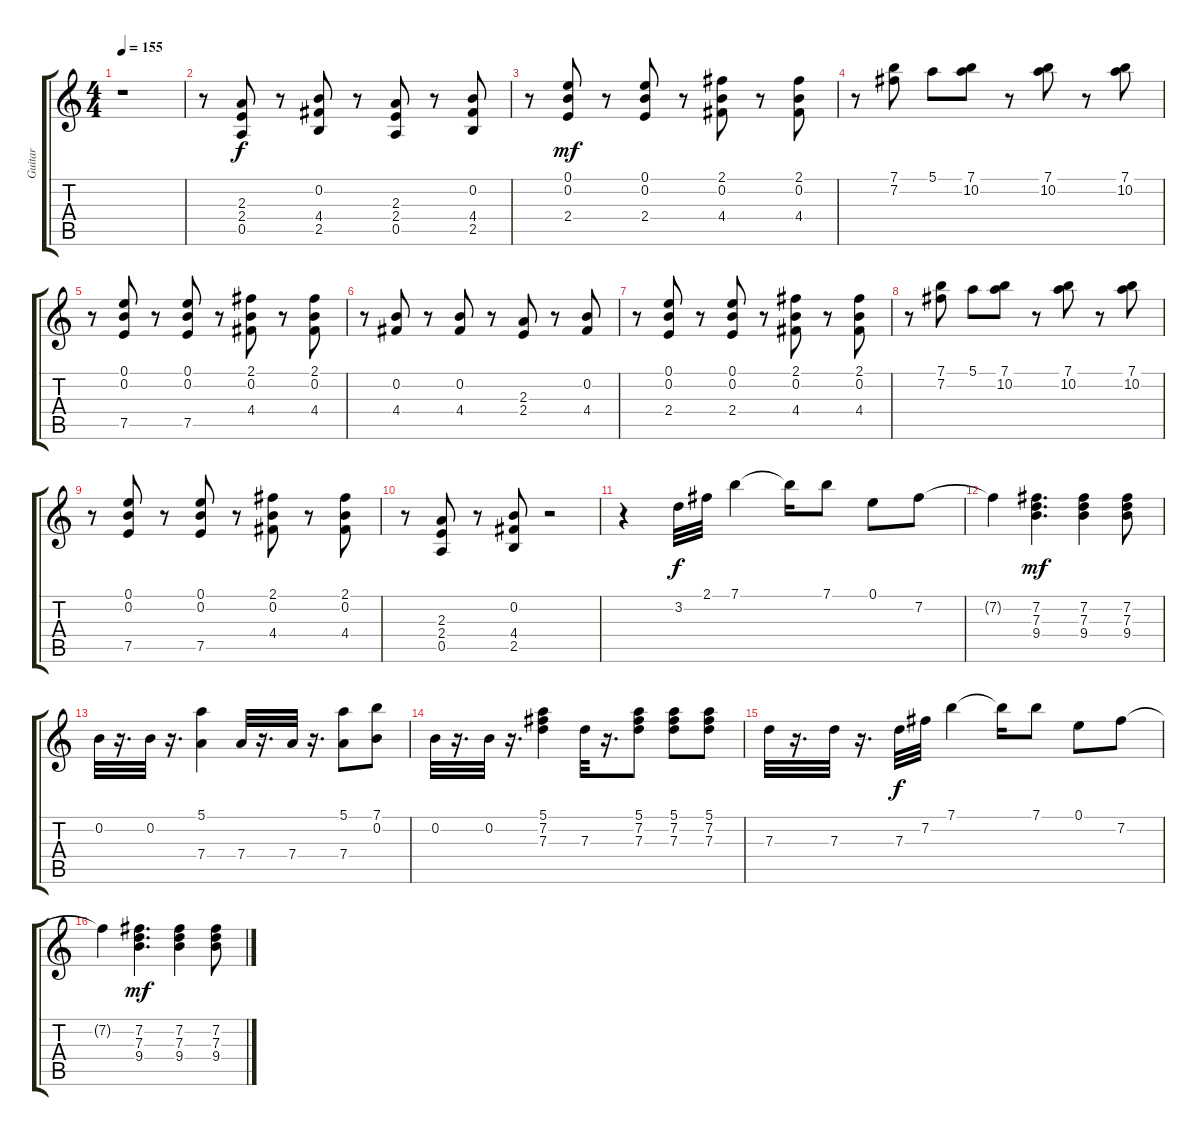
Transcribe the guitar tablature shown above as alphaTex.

\track ("Guitar" "Guitar") {instrument electricguitarjazz}
\staff {score tabs}
\tuning (E4 B3 G3 D3 A2 E2) {hide}
\ts (4 4)
\tempo 155
\clef g2
\ks c
r.1{dy mf} |
r.8 (2.3 2.4 0.5).8{dy f} r.8 (0.2 4.4 2.5).8 r.8 (2.3 2.4 0.5).8 r.8 (0.2 4.4 2.5).8 |
r.8 (0.1 0.2 2.4).8{dy mf} r.8 (0.1 0.2 2.4).8 r.8 (2.1 0.2 4.4).8 r.8 (2.1 0.2 4.4).8 |
r.8 (7.1 7.2).8 5.1.8 (7.1 10.2).8 r.8 (7.1 10.2).8 r.8 (7.1 10.2).8 |
r.8 (0.1 0.2 7.5).8 r.8 (0.1 0.2 7.5).8 r.8 (2.1 0.2 4.4).8 r.8 (2.1 0.2 4.4).8 |
r.8 (0.2 4.4).8 r.8 (0.2 4.4).8 r.8 (2.3 2.4).8 r.8 (0.2 4.4).8 |
r.8 (0.1 0.2 2.4).8 r.8 (0.1 0.2 2.4).8 r.8 (2.1 0.2 4.4).8 r.8 (2.1 0.2 4.4).8 |
r.8 (7.1 7.2).8 5.1.8 (7.1 10.2).8 r.8 (7.1 10.2).8 r.8 (7.1 10.2).8 |
r.8 (0.1 0.2 7.5).8 r.8 (0.1 0.2 7.5).8 r.8 (2.1 0.2 4.4).8 r.8 (2.1 0.2 4.4).8 |
r.8 (2.3 2.4 0.5).8 r.8 (0.2 4.4 2.5).8 r.2 |
r.4 3.2.32{dy f} 2.1.32 7.1.4 7.1{t}.16 7.1.8 0.1.8 7.2.8 |
7.2{t}.4 (7.2 7.3 9.4).4{d dy mf} (7.2 7.3 9.4).4 (7.2 7.3 9.4).8 |
0.2.32 r.16{d} 0.2.32 r.16{d} (5.1 7.4).4 7.4.32 r.16{d} 7.4.32 r.16{d} (5.1 7.4).8 (7.1 0.2).8 |
0.2.32 r.16{d} 0.2.32 r.16{d} (5.1 7.2 7.3).4 7.3.32 r.16{d} (5.1 7.2 7.3).8 (5.1 7.2 7.3).8 (5.1 7.2 7.3).8 |
7.3.32 r.16{d} 7.3.32 r.16{d} 7.3.32{dy f} 7.2.32 7.1.4 7.1{t}.16 7.1.8 0.1.8 7.2.8 |
7.2{t}.4 (7.2 7.3 9.4).4{d dy mf} (7.2 7.3 9.4).4 (7.2 7.3 9.4).8
